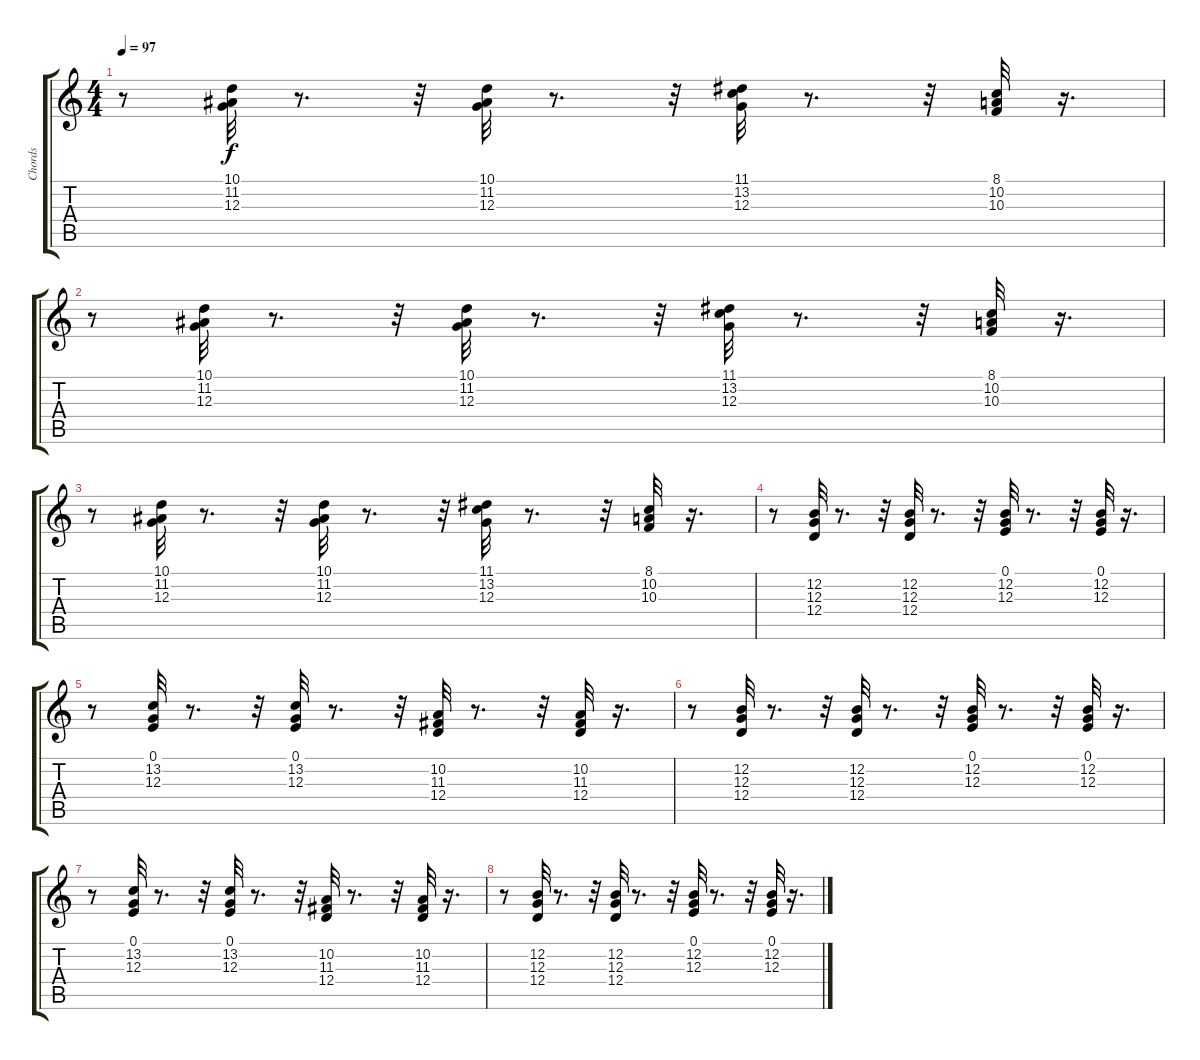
\track ("Chords" "Chords") {instrument brightacousticpiano}
\staff {score tabs}
\tuning (E4 B3 G3 D3 A2 E2) {hide}
\ts (4 4)
\tempo 97
\clef g2
\ks c
r.8{dy f} (10.1 11.2 12.3).32 r.8{d} r.32 (10.1 11.2 12.3).32 r.8{d} r.32 (11.1 13.2 12.3).32 r.8{d} r.32 (8.1 10.2 10.3).32 r.16{d} |
r.8 (10.1 11.2 12.3).32 r.8{d} r.32 (10.1 11.2 12.3).32 r.8{d} r.32 (11.1 13.2 12.3).32 r.8{d} r.32 (8.1 10.2 10.3).32 r.16{d} |
r.8 (10.1 11.2 12.3).32 r.8{d} r.32 (10.1 11.2 12.3).32 r.8{d} r.32 (11.1 13.2 12.3).32 r.8{d} r.32 (8.1 10.2 10.3).32 r.16{d} |
r.8 (12.2 12.3 12.4).32 r.8{d} r.32 (12.2 12.3 12.4).32 r.8{d} r.32 (0.1 12.2 12.3).32 r.8{d} r.32 (0.1 12.2 12.3).32 r.16{d} |
r.8 (0.1 13.2 12.3).32 r.8{d} r.32 (0.1 13.2 12.3).32 r.8{d} r.32 (10.2 11.3 12.4).32 r.8{d} r.32 (10.2 11.3 12.4).32 r.16{d} |
r.8 (12.2 12.3 12.4).32 r.8{d} r.32 (12.2 12.3 12.4).32 r.8{d} r.32 (0.1 12.2 12.3).32 r.8{d} r.32 (0.1 12.2 12.3).32 r.16{d} |
r.8 (0.1 13.2 12.3).32 r.8{d} r.32 (0.1 13.2 12.3).32 r.8{d} r.32 (10.2 11.3 12.4).32 r.8{d} r.32 (10.2 11.3 12.4).32 r.16{d} |
r.8 (12.2 12.3 12.4).32 r.8{d} r.32 (12.2 12.3 12.4).32 r.8{d} r.32 (0.1 12.2 12.3).32 r.8{d} r.32 (0.1 12.2 12.3).32 r.16{d}
